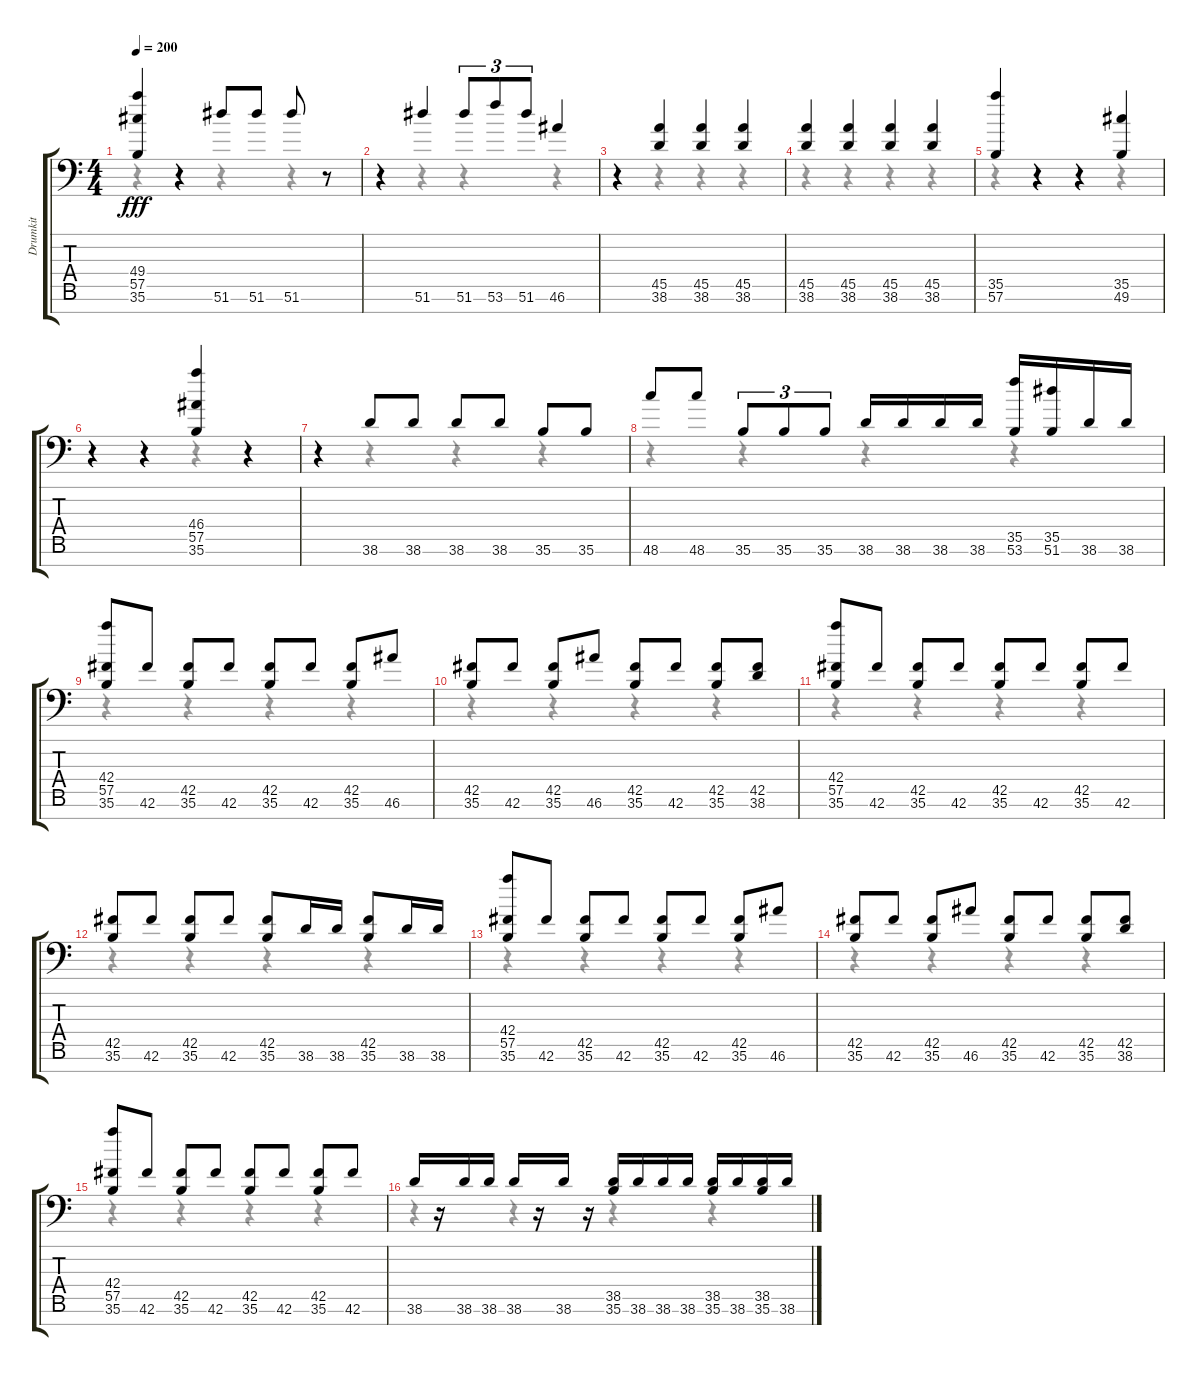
\track ("Drumkit" "Drumkit") {instrument acousticgrandpiano}
\staff {score tabs}
\tuning (C-1 C-1 C-1 C-1 C-1 C-1 C-1) {hide}
\voice
\ts (4 4)
\tempo 200
\clef f4
\ks c
(49.4 57.5 35.6).4{dy fff} r.4 51.6.8 51.6.8 51.6.8 r.8 |
r.4 51.6.4 51.6.8{tu (3 2)} 53.6.8{tu (3 2)} 51.6.8{tu (3 2)} 46.6.4 |
r.4 (45.5 38.6).4 (45.5 38.6).4 (45.5 38.6).4 |
(45.5 38.6).4 (45.5 38.6).4 (45.5 38.6).4 (45.5 38.6).4 |
(35.5 57.6).4 r.4 r.4 (35.5 49.6).4 |
r.4 r.4 (46.4 57.5 35.6).4 r.4 |
r.4 38.6.8 38.6.8 38.6.8 38.6.8 35.6.8 35.6.8 |
48.6.8 48.6.8 35.6.8{tu (3 2)} 35.6.8{tu (3 2)} 35.6.8{tu (3 2)} 38.6.16 38.6.16 38.6.16 38.6.16 (35.5 53.6).16 (35.5 51.6).16 38.6.16 38.6.16 |
(42.4 57.5 35.6).8 42.6.8 (42.5 35.6).8 42.6.8 (42.5 35.6).8 42.6.8 (42.5 35.6).8 46.6.8 |
(42.5 35.6).8 42.6.8 (42.5 35.6).8 46.6.8 (42.5 35.6).8 42.6.8 (42.5 35.6).8 (42.5 38.6).8 |
(42.4 57.5 35.6).8 42.6.8 (42.5 35.6).8 42.6.8 (42.5 35.6).8 42.6.8 (42.5 35.6).8 42.6.8 |
(42.5 35.6).8 42.6.8 (42.5 35.6).8 42.6.8 (42.5 35.6).8 38.6.16 38.6.16 (42.5 35.6).8 38.6.16 38.6.16 |
(42.4 57.5 35.6).8 42.6.8 (42.5 35.6).8 42.6.8 (42.5 35.6).8 42.6.8 (42.5 35.6).8 46.6.8 |
(42.5 35.6).8 42.6.8 (42.5 35.6).8 46.6.8 (42.5 35.6).8 42.6.8 (42.5 35.6).8 (42.5 38.6).8 |
(42.4 57.5 35.6).8 42.6.8 (42.5 35.6).8 42.6.8 (42.5 35.6).8 42.6.8 (42.5 35.6).8 42.6.8 |
38.6.16 r.16 38.6.16 38.6.16 38.6.16 r.16 38.6.16 r.16 (38.5 35.6).16 38.6.16 38.6.16 38.6.16 (38.5 35.6).16 38.6.16 (38.5 35.6).16 38.6.16
\voice
\clef f4
\ottava regular
\simile none
\ks c
r.4{dy f} r.4 r.4 r.4 |
r.4 r.4 r.4 r.4 |
r.4 r.4 r.4 r.4 |
r.4 r.4 r.4 r.4 |
r.4 r.4 r.4 r.4 |
r.4 r.4 r.4 r.4 |
r.4 r.4 r.4 r.4 |
r.4 r.4 r.4 r.4 |
r.4 r.4 r.4 r.4 |
r.4 r.4 r.4 r.4 |
r.4 r.4 r.4 r.4 |
r.4 r.4 r.4 r.4 |
r.4 r.4 r.4 r.4 |
r.4 r.4 r.4 r.4 |
r.4 r.4 r.4 r.4 |
r.4 r.4 r.4 r.4
